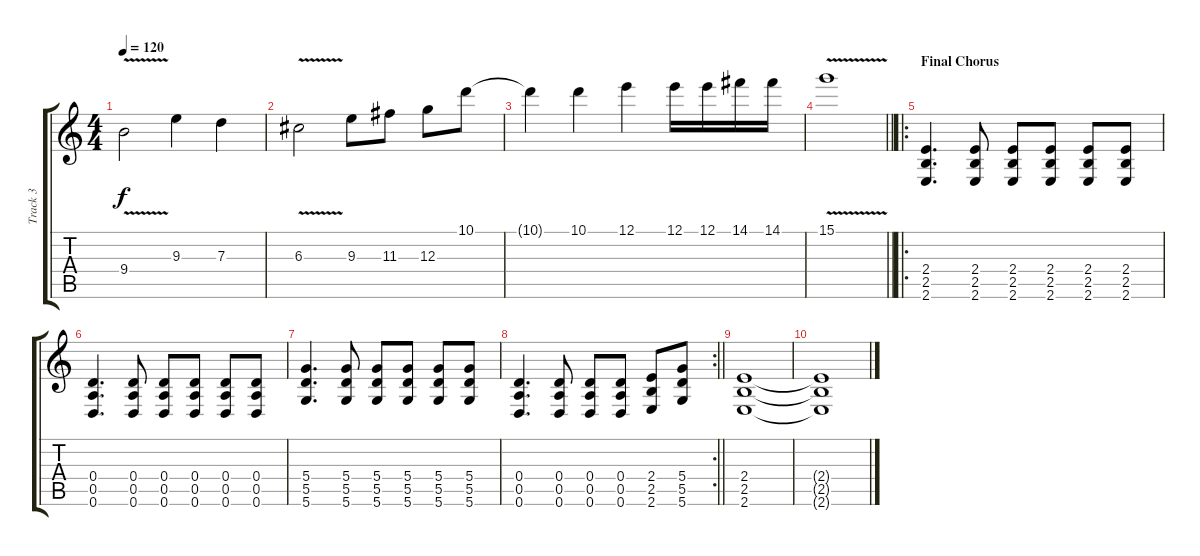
\track ("Track 3" "Track 3") {instrument distortionguitar}
\staff {score tabs}
\tuning (E4 B3 G3 D3 A2 D2) {hide}
\ts (4 4)
\tempo 120
\clef g2
\ks c
9.4{v}.2{dy f} 9.3.4 7.3.4 |
6.3{v}.2 9.3.8 11.3.8 12.3.8 10.1.8 |
10.1{t}.4 10.1.4 12.1.4 12.1.16 12.1.16 14.1.16 14.1.16 |
\barLineRight lightlight
15.1{v}.1 |
\ro
\section ("" "Final Chorus")
(2.4 2.5 2.6).4{d} (2.4 2.5 2.6).8 (2.4 2.5 2.6).8 (2.4 2.5 2.6).8 (2.4 2.5 2.6).8 (2.4 2.5 2.6).8 |
(0.4 0.5 0.6).4{d} (0.4 0.5 0.6).8 (0.4 0.5 0.6).8 (0.4 0.5 0.6).8 (0.4 0.5 0.6).8 (0.4 0.5 0.6).8 |
(5.4 5.5 5.6).4{d} (5.4 5.5 5.6).8 (5.4 5.5 5.6).8 (5.4 5.5 5.6).8 (5.4 5.5 5.6).8 (5.4 5.5 5.6).8 |
\rc 2
\barLineRight lightlight
(0.4 0.5 0.6).4{d} (0.4 0.5 0.6).8 (0.4 0.5 0.6).8 (0.4 0.5 0.6).8 (2.4 2.5 2.6).8 (5.4 5.5 5.6).8 |
(2.4 2.5 2.6).1 |
(2.4{t} 2.5{t} 2.6{t}).1
